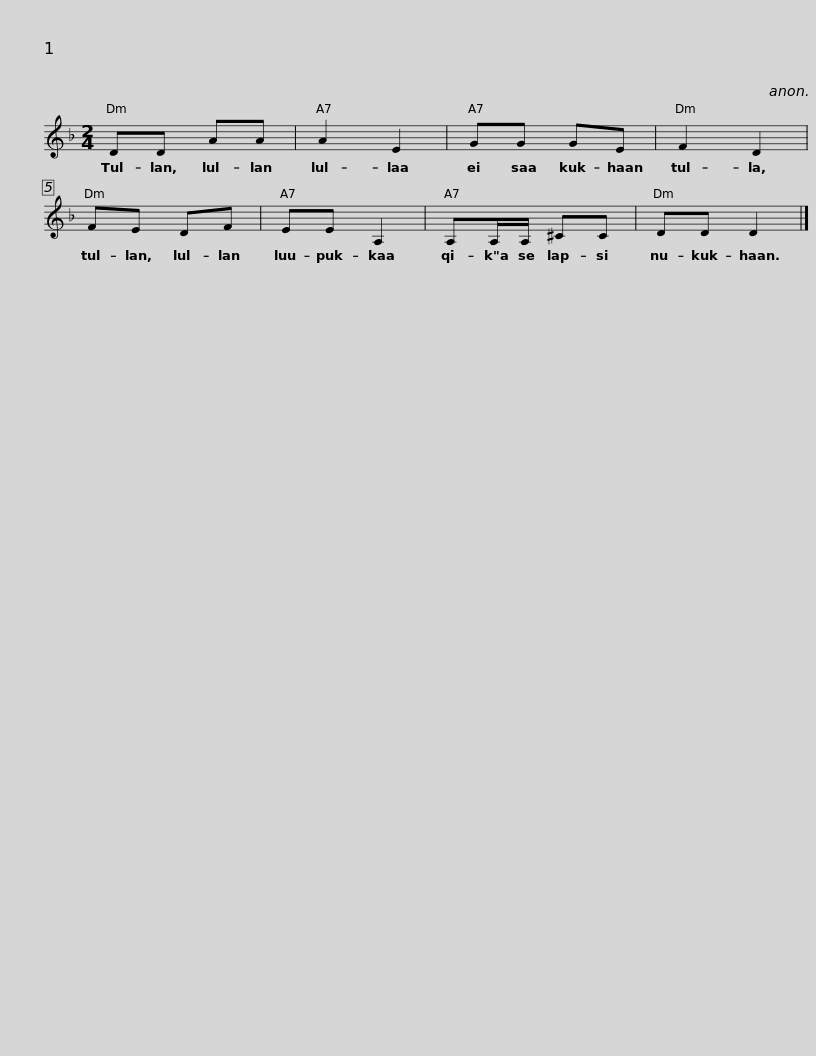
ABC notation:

X:1
L:1/8
M:2/4
I:linebreak $
K:Dmin
V:1 treble
V:1
 DD AA | A2 E2 | GG GE | F2 D2 | FE DF | %5
 EE A,2 | A,A,/A,/ ^CC |$ DD D2 |] %8
